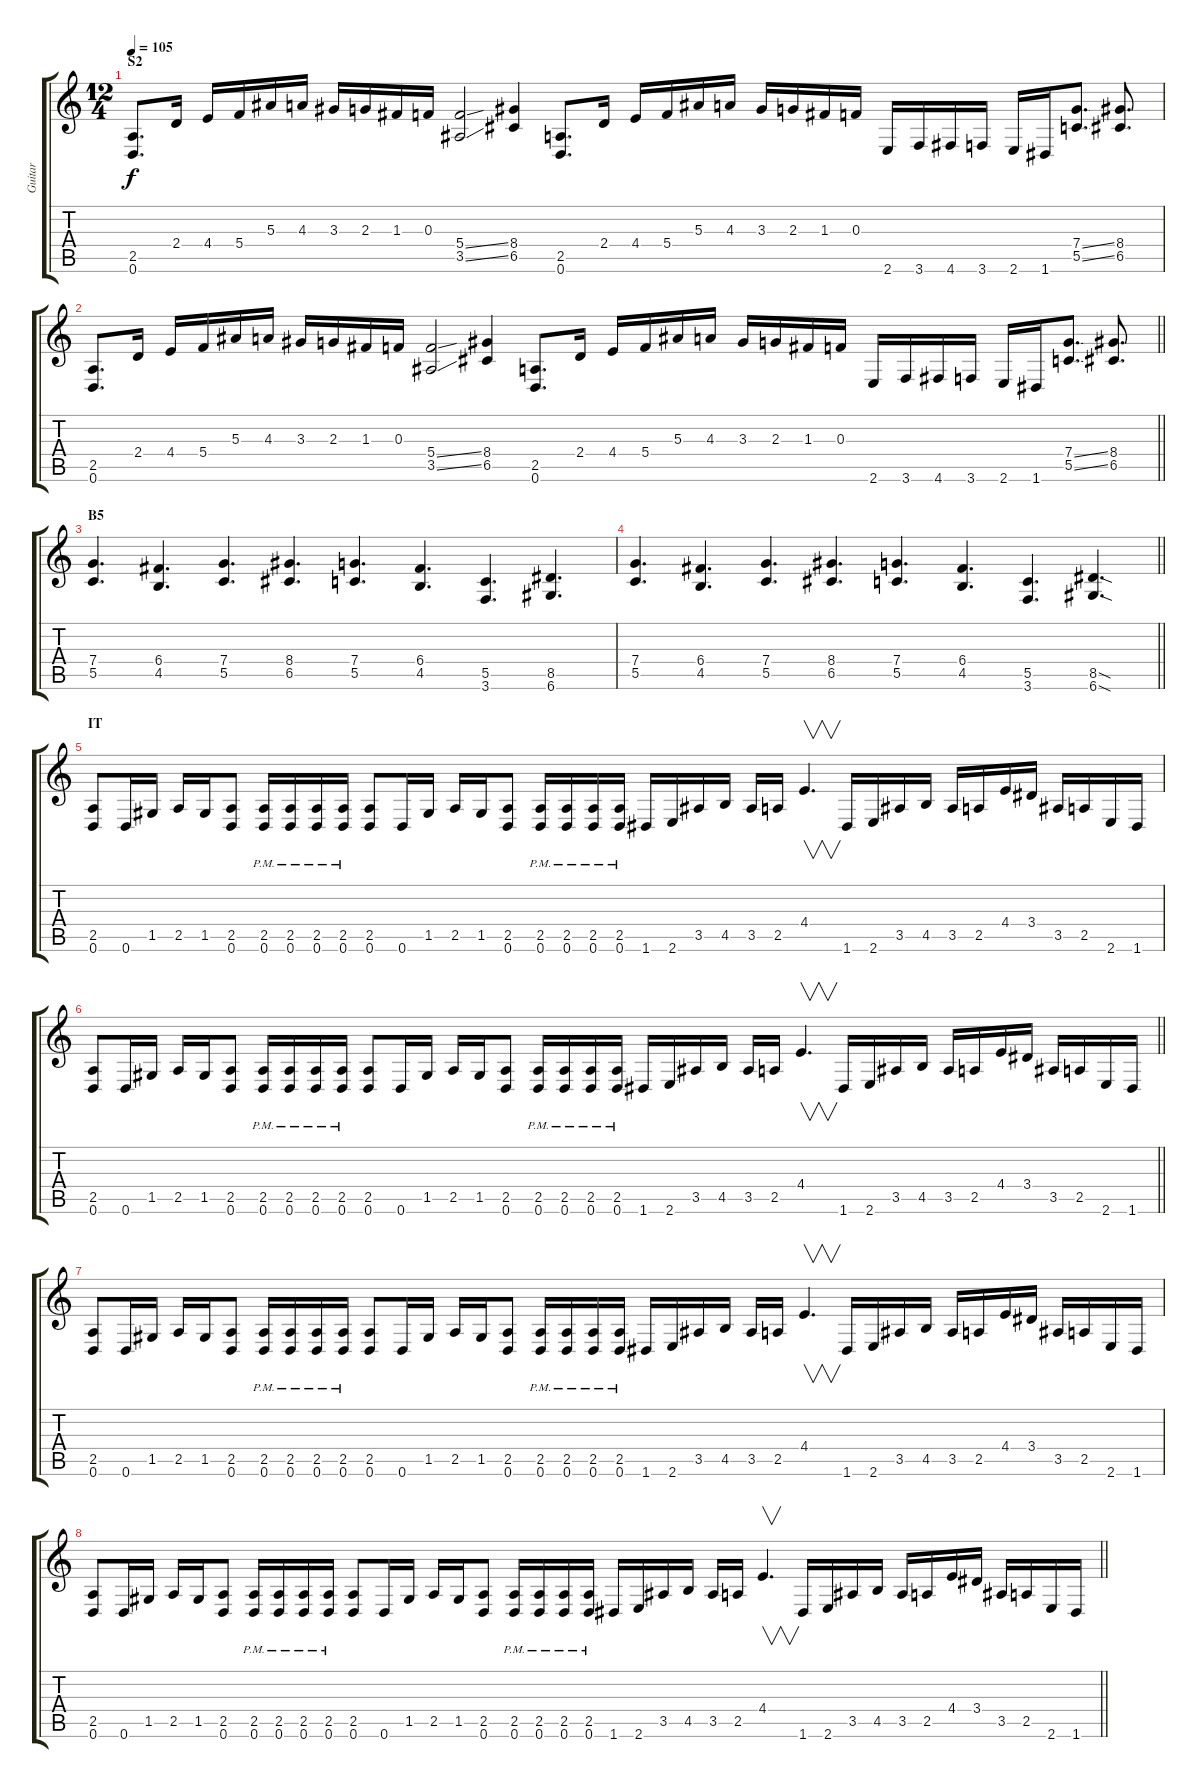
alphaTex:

\track ("Guitar" "Guitar") {instrument distortionguitar}
\staff {score tabs}
\tuning (D4 A3 F3 C3 G2 D2) {hide}
\ts (12 4)
\section ("" "S2")
\tempo 105
\clef g2
\ks c
(2.5 0.6).8{d dy f} 2.4.16 4.4.16 5.4.16 5.3.16 4.3.16 3.3.16 2.3.16 1.3.16 0.3.16 (5.4{ss} 3.5{ss}).2 (8.4 6.5).4 (2.5 0.6).8{d} 2.4.16 4.4.16 5.4.16 5.3.16 4.3.16 3.3.16 2.3.16 1.3.16 0.3.16 2.6.16 3.6.16 4.6.16 3.6.16 2.6.16 1.6.16 (7.4{ss} 5.5{ss}).8{d} (8.4 6.5).8{d} |
\barLineRight lightlight
(2.5 0.6).8{d} 2.4.16 4.4.16 5.4.16 5.3.16 4.3.16 3.3.16 2.3.16 1.3.16 0.3.16 (5.4{ss} 3.5{ss}).2 (8.4 6.5).4 (2.5 0.6).8{d} 2.4.16 4.4.16 5.4.16 5.3.16 4.3.16 3.3.16 2.3.16 1.3.16 0.3.16 2.6.16 3.6.16 4.6.16 3.6.16 2.6.16 1.6.16 (7.4{ss} 5.5{ss}).8{d} (8.4 6.5).8{d} |
\section ("" "B5")
(7.4 5.5).4{d} (6.4 4.5).4{d} (7.4 5.5).4{d} (8.4 6.5).4{d} (7.4 5.5).4{d} (6.4 4.5).4{d} (5.5 3.6).4{d} (8.5 6.6).4{d} |
\barLineRight lightlight
(7.4 5.5).4{d} (6.4 4.5).4{d} (7.4 5.5).4{d} (8.4 6.5).4{d} (7.4 5.5).4{d} (6.4 4.5).4{d} (5.5 3.6).4{d} (8.5{sod} 6.6{sod}).4{d} |
\section ("" "IT")
(2.5 0.6).8 0.6.16 1.5.16 2.5.16 1.5.16 (2.5 0.6).8 (2.5{pm} 0.6{pm}).16 (2.5{pm} 0.6{pm}).16 (2.5{pm} 0.6{pm}).16 (2.5{pm} 0.6{pm}).16 (2.5 0.6).8 0.6.16 1.5.16 2.5.16 1.5.16 (2.5 0.6).8 (2.5{pm} 0.6{pm}).16 (2.5{pm} 0.6{pm}).16 (2.5{pm} 0.6{pm}).16 (2.5{pm} 0.6{pm}).16 1.6.16 2.6.16 3.5.16 4.5.16 3.5.16 2.5.16 4.4.4{v d} 1.6.16 2.6.16 3.5.16 4.5.16 3.5.16 2.5.16 4.4.16 3.4.16 3.5.16 2.5.16 2.6.16 1.6.16 |
\barLineRight lightlight
(2.5 0.6).8 0.6.16 1.5.16 2.5.16 1.5.16 (2.5 0.6).8 (2.5{pm} 0.6{pm}).16 (2.5{pm} 0.6{pm}).16 (2.5{pm} 0.6{pm}).16 (2.5{pm} 0.6{pm}).16 (2.5 0.6).8 0.6.16 1.5.16 2.5.16 1.5.16 (2.5 0.6).8 (2.5{pm} 0.6{pm}).16 (2.5{pm} 0.6{pm}).16 (2.5{pm} 0.6{pm}).16 (2.5{pm} 0.6{pm}).16 1.6.16 2.6.16 3.5.16 4.5.16 3.5.16 2.5.16 4.4.4{v d} 1.6.16 2.6.16 3.5.16 4.5.16 3.5.16 2.5.16 4.4.16 3.4.16 3.5.16 2.5.16 2.6.16 1.6.16 |
(2.5 0.6).8 0.6.16 1.5.16 2.5.16 1.5.16 (2.5 0.6).8 (2.5{pm} 0.6{pm}).16 (2.5{pm} 0.6{pm}).16 (2.5{pm} 0.6{pm}).16 (2.5{pm} 0.6{pm}).16 (2.5 0.6).8 0.6.16 1.5.16 2.5.16 1.5.16 (2.5 0.6).8 (2.5{pm} 0.6{pm}).16 (2.5{pm} 0.6{pm}).16 (2.5{pm} 0.6{pm}).16 (2.5{pm} 0.6{pm}).16 1.6.16 2.6.16 3.5.16 4.5.16 3.5.16 2.5.16 4.4.4{v d} 1.6.16 2.6.16 3.5.16 4.5.16 3.5.16 2.5.16 4.4.16 3.4.16 3.5.16 2.5.16 2.6.16 1.6.16 |
\barLineRight lightlight
(2.5 0.6).8 0.6.16 1.5.16 2.5.16 1.5.16 (2.5 0.6).8 (2.5{pm} 0.6{pm}).16 (2.5{pm} 0.6{pm}).16 (2.5{pm} 0.6{pm}).16 (2.5{pm} 0.6{pm}).16 (2.5 0.6).8 0.6.16 1.5.16 2.5.16 1.5.16 (2.5 0.6).8 (2.5{pm} 0.6{pm}).16 (2.5{pm} 0.6{pm}).16 (2.5{pm} 0.6{pm}).16 (2.5{pm} 0.6{pm}).16 1.6.16 2.6.16 3.5.16 4.5.16 3.5.16 2.5.16 4.4.4{v d} 1.6.16 2.6.16 3.5.16 4.5.16 3.5.16 2.5.16 4.4.16 3.4.16 3.5.16 2.5.16 2.6.16 1.6.16
